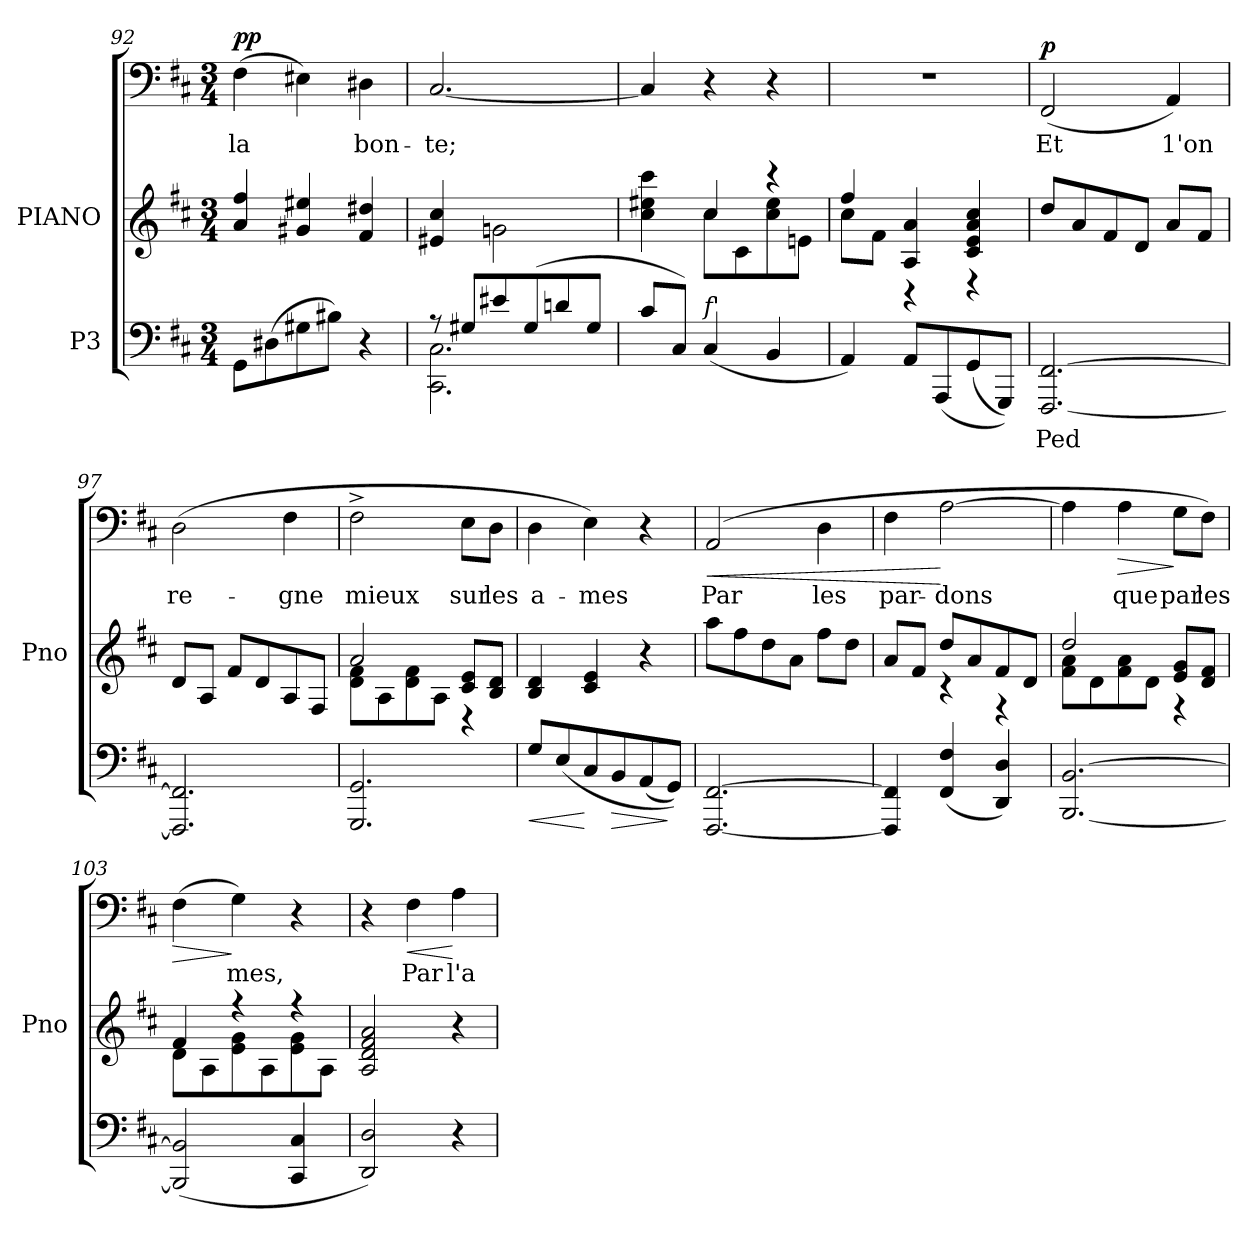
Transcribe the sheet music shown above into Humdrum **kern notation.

**kern	**text	**dynam	**kern	**kern	**text	**dynam
*part2	*part2	*part2	*part1	*part1	*part1	*part1
*staff3	*staff3	*staff3	*staff2	*staff1	*staff1	*staff1/2
*I"P3	*	*	*I"PIANO	*	*	*
*	*	*	*I'Pno	*	*	*
*clefF4	*	*	*clefG2	*clefF4	*	*
*k[f#c#]	*	*	*k[f#c#]	*k[f#c#]	*	*
*D:	*	*	*D:	*D:	*	*
*M3/4	*	*	*M3/4	*M3/4	*	*
=92	=92	=92	=92	=92	=92	=92
!	!	!	!	!	!LO:LY:b:color=#000000	!
8GGi\L	.	.	4ai/ 4ff#i	(4F#i\	la	p p
(8D#Xi\	.	.	.	.	.	.
8G#Xi\	.	.	4g#Xi/ 4ee#Xi	4E#Xi\)	.	.
8B#Xi\J)	.	.	.	.	.	.
!	!	!	!	!	!LO:LY:b:color=#000000	!
4r	.	.	4f#i/ 4dd#Xi	4D#Xi\	bon-	.
=93	=93	=93	=93	=93	=93	=93
*^	*	*	*	*	*	*
!	!	!	!	!	!	!LO:LY:b:color=#000000	!
8r	2.CC#i\ 2.C#i	.	.	4e#Xi/ 4cc#i	[<2.C#i/	te;	.
8G#Xi/L	.	.	.	.	.	.	.
8e#Xi/	.	.	.	2gni\	.	.	.
(8G#i/	.	.	.	.	.	.	.
8dni/	.	.	.	.	.	.	.
8G#i/J	.	.	.	.	.	.	.
*v	*v	*	*	*	*	*	*
=94	=94	=94	=94	=94	=94	=94
*	*	*	*^	*	*	*
8c#i/L	.	.	4ryy	4cc#i\ 4ee#Xi 4ccc#i	4C#i/]	.	.
8C#i/J)	.	.	.	.	.	.	.
!LO:TX:a:i:t=f'	!	!	!	!	!	!	!
(4C#i/	.	.	4cc#i/	8cc#i\L	4r	.	.
.	.	.	.	8c#i\	.	.	.
4BBi/	.	.	4r	8cc#i\ 8ee#i	4r	.	.
.	.	.	.	8eni\J	.	.	.
=95	=95	=95	=95	=95	=95	=95	=95
!	!	!	!	!	!LO:N:vis=1	!	!
4AAi/)	.	.	4ff#i/	8cc#i\L	2.r	.	.
.	.	.	.	8f#i\J	.	.	.
8AAi/L	.	.	4Ai/ 4ai	4r	.	.	.
(8AAAi/	.	.	.	.	.	.	.
(8GGi/	.	.	4c#i/ 4ei 4ai 4cc#i	4r	.	.	.
8GGGi/J))	.	.	.	.	.	.	.
*	*	*	*v	*v	*	*	*
=96	=96	=96	=96	=96	=96	=96
!	!LO:LY:b:color=#000000	!	!	!	!	!
!	!	!	!	!	!LO:LY:b:color=#000000	!
[<2.FFF#i/ [>2.FF#i	Ped	.	8ddi/L	(2FF#i/	Et	p
.	.	.	8ai/	.	.	.
.	.	.	8f#i/	.	.	.
.	.	.	8di/J	.	.	.
!	!	!	!	!	!LO:LY:b:color=#000000	!
.	.	.	8ai/L	4AAi/)	1'on	.
.	.	.	8f#i/J	.	.	.
!!LO:PB:g=z
=97	=97	=97	=97	=97	=97	=97
!	!	!	!	!	!LO:LY:b:color=#000000	!
2.FFF#i/] 2.FF#i]	.	.	8di/L	(2Di\	re-	.
.	.	.	8Ai/J	.	.	.
.	.	.	8f#i/L	.	.	.
.	.	.	8di/	.	.	.
!	!	!	!	!	!LO:LY:b:color=#000000	!
.	.	.	8Ai/	4F#i\	gne	.
.	.	.	8F#i/J	.	.	.
=98	=98	=98	=98	=98	=98	=98
*	*	*	*^	*	*	*
!	!	!	!	!	!	!LO:LY:b:color=#000000	!
2.GGGi/ 2.GGi	.	.	2ai/	8di\ 8f#iL	2F#^i\	mieux	.
.	.	.	.	8Ai\	.	.	.
.	.	.	.	8di\ 8f#i	.	.	.
.	.	.	.	8Ai\J	.	.	.
!	!	!	!	!	!	!LO:LY:b:color=#000000	!
.	.	.	8c#i/ 8eiL	4r	8Ei\L	sur	.
!	!	!	!	!	!	!LO:LY:b:color=#000000	!
.	.	.	8Bi/ 8diJ	.	8Di\J	les	.
*	*	*	*v	*v	*	*	*
=99	=99	=99	=99	=99	=99	=99
!	!	!LO:HP:b	!	!	!	!
!	!	!	!	!	!LO:LY:b:color=#000000	!
8Gi/L	.	<	4Bi/ 4di	4Di\	a-	.
(8Ei/	.	.	.	.	.	.
!	!	!	!	!	!LO:LY:b:color=#000000	!
8C#i/	.	[	4c#i/ 4ei	4Ei\)	mes	.
!	!	!LO:HP:b	!	!	!	!
8BBi/	.	>	.	.	.	.
(8AAi/	.	.	4r	4r	.	.
8GGi/J))	.	]	.	.	.	.
=100	=100	=100	=100	=100	=100	=100
!	!	!	!	!	!LO:LY:b:color=#000000	!LO:HP:b
[<2.FFF#i/ [>2.FF#i	.	.	8aai\L	(2AAi/	Par	<
.	.	.	8ff#i\	.	.	.
.	.	.	8ddi\	.	.	.
.	.	.	8ai\J	.	.	.
!	!	!	!	!	!LO:LY:b:color=#000000	!
.	.	.	8ff#i\L	4Di\	les	.
.	.	.	8ddi\J	.	.	.
=101	=101	=101	=101	=101	=101	=101
*	*	*	*^	*	*	*
!	!	!	!	!	!	!LO:LY:b:color=#000000	!
4FFF#i/] 4FF#i]	.	.	4ryy	8ai/L	4F#i\	par-	.
.	.	.	.	8f#i/J	.	.	.
!	!	!	!	!	!	!LO:LY:b:color=#000000	!
(4FF#i/ 4F#i	.	.	8ddi/L	4r	[>2Ai\	dons	[
.	.	.	8ai/	.	.	.	.
4DDi/ 4Di)	.	.	8f#i/	4r	.	.	.
.	.	.	8di/J	.	.	.	.
=102	=102	=102	=102	=102	=102	=102	=102
[<2.BBBi/ [>2.BBi	.	.	2ddi/	8f#i\ 8aiL	4Ai\]	.	.
.	.	.	.	8di\	.	.	.
!	!	!	!	!	!	!LO:LY:b:color=#000000	!LO:HP:b
.	.	.	.	8f#i\ 8ai	4Ai\	que	>
.	.	.	.	8di\J	.	.	.
!	!	!	!	!	!	!LO:LY:b:color=#000000	!
.	.	.	8ei/ 8giL	4r	8Gi\L	par	]
!	!	!	!	!	!	!LO:LY:b:color=#000000	!
.	.	.	8di/ 8f#iJ	.	8F#i\J)	les	.
!!LO:LB:g=z
=103	=103	=103	=103	=103	=103	=103	=103
!	!	!	!	!	!	!	!LO:HP:b
(2BBBi/] 2BBi]	.	.	4f#i/	8di\L	(4F#i\	.	>
.	.	.	.	8Ai\	.	.	.
!	!	!	!	!	!	!LO:LY:b:color=#000000	!
.	.	.	4r	8ei\ 8gi	4Gi\)	mes,	]
.	.	.	.	8Ai\	.	.	.
4CC#i/ 4C#i	.	.	4r	8ei\ 8gi	4r	.	.
.	.	.	.	8Ai\J	.	.	.
*	*	*	*v	*v	*	*	*
=104	=104	=104	=104	=104	=104	=104
2DDi/ 2Di)	.	.	2Ai/ 2di 2f#i 2ai	4r	.	.
!	!	!	!	!	!LO:LY:b:color=#000000	!LO:HP:b
.	.	.	.	4F#i\	Par	<
!	!	!	!	!	!LO:LY:b:color=#000000	!
4r	.	.	4r	4Ai\	l'a-	[
=	=	=	=	=	=	=
*-	*-	*-	*-	*-	*-	*-
